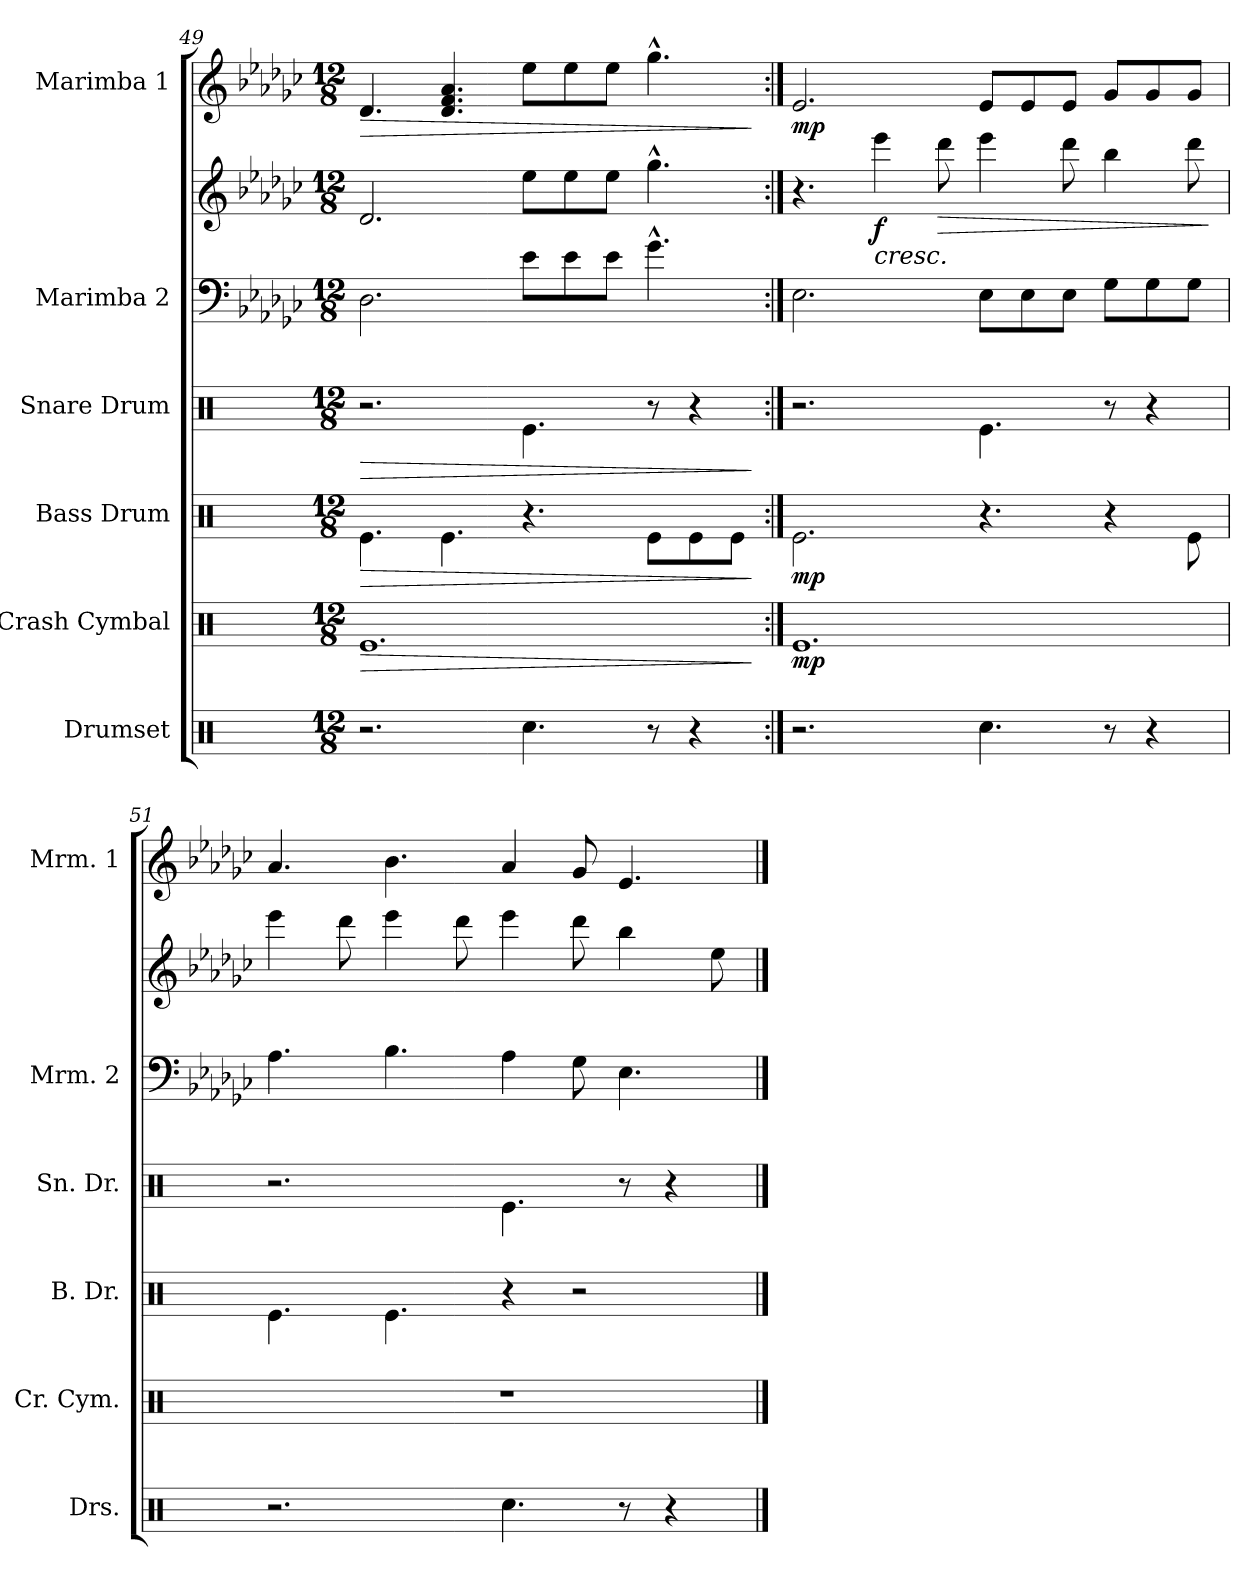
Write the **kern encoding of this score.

**kern	**kern	**dynam	**kern	**dynam	**kern	**dynam	**kern	**kern	**dynam	**kern	**dynam
*part6	*part5	*part5	*part4	*part4	*part3	*part3	*part2	*part2	*part2	*part1	*part1
*staff7	*staff6	*staff6	*staff5	*staff5	*staff4	*staff4	*staff3	*staff2	*staff2/3	*staff1	*staff1
*I"Drumset	*I"Crash Cymbal	*	*I"Bass Drum	*	*I"Snare Drum	*	*I"Marimba 2	*	*	*I"Marimba 1	*
*I'Drs.	*I'Cr. Cym.	*	*I'B. Dr.	*	*I'Sn. Dr.	*	*I'Mrm. 2	*	*	*I'Mrm. 1	*
*clefX	*clefX	*	*clefX	*	*clefX	*	*clefF4	*clefG2	*	*clefG2	*
*k[]	*k[]	*	*k[]	*	*k[]	*	*k[b-e-a-d-g-c-]	*k[b-e-a-d-g-c-]	*	*k[b-e-a-d-g-c-]	*
*M12/8	*M12/8	*	*M12/8	*	*M12/8	*	*M12/8	*M12/8	*	*M12/8	*
=49	=49	=49	=49	=49	=49	=49	=49	=49	=49	=49	=49
!	!	!LO:HP:b	!	!LO:HP:b	!	!LO:HP:b	!	!	!	!	!LO:HP:b
2.r	1.Re	>	4.Re\	>	2.r	>	2.D-\	2.d-/	.	4.d-/	>
.	.	.	4.Re\	.	.	.	.	.	.	4.d-/ 4.f/ 4.a-/	.
4.Rcc\	.	.	4.r	.	4.Re\	.	8e-\L	8ee-\L	.	8ee-\L	.
.	.	.	.	.	.	.	8e-\	8ee-\	.	8ee-\	.
.	.	.	.	.	.	.	8e-\J	8ee-\J	.	8ee-\J	.
8r	.	.	8Re\L	.	8r	.	4.g-^^\	4.gg-^^\	.	4.gg-^^\	.
4r	.	.	8Re\	.	4r	.	.	.	.	.	.
.	.	.	8Re\J	.	.	.	.	.	.	.	.
.	.	]	.	]	.	]	.	.	.	.	]
!!LO:PB:g=z
=50:|!	=50:|!	=50:|!	=50:|!	=50:|!	=50:|!	=50:|!	=50:|!	=50:|!	=50:|!	=50:|!	=50:|!
!	!	!LO:DY:b	!	!LO:DY:b	!	!LO:DY:a	!	!	!	!	!
!	!	!	!	!	!	!LO:DY:n=1:b	!	!	!	!	!LO:DY:b
2.r	1.Re	mp	2.Re\	mp	2.r	mp mp	2.E-\	4.r	.	2.e-/	mp
!	!	!	!	!	!	!	!	!	!LO:HP:b	!	!
!	!	!	!	!	!	!	!	!	!LO:DY:n=1:b	!	!
.	.	.	.	.	.	.	.	4eee-\	< f	.	.
!	!	!	!	!	!	!	!	!	!LO:HP:b	!	!
.	.	.	.	.	.	.	.	8ddd-\	>	.	.
4.Rcc\	.	.	4.r	.	4.Re\	.	8E-\L	4eee-\	.	8e-/L	.
.	.	.	.	.	.	.	8E-\	.	.	8e-/	.
.	.	.	.	.	.	.	8E-\J	8ddd-\	.	8e-/J	.
8r	.	.	4r	.	8r	.	8G-\L	4bb-\	.	8g-/L	.
4r	.	.	.	.	4r	.	8G-\	.	.	8g-/	.
.	.	.	8Re\	.	.	.	8G-\J	8ddd-\	.	8g-/J	.
.	.	.	.	.	.	.	.	.	[ ]	.	.
=51	=51	=51	=51	=51	=51	=51	=51	=51	=51	=51	=51
2.r	1.r	.	4.Re\	.	2.r	.	4.A-\	4eee-\	.	4.a-/	.
.	.	.	.	.	.	.	.	8ddd-\	.	.	.
.	.	.	4.Re\	.	.	.	4.B-\	4eee-\	.	4.b-\	.
.	.	.	.	.	.	.	.	8ddd-\	.	.	.
4.Rcc\	.	.	4r	.	4.Re\	.	4A-\	4eee-\	.	4a-/	.
.	.	.	2r	.	.	.	8G-\	8ddd-\	.	8g-/	.
8r	.	.	.	.	8r	.	4.E-\	4bb-\	.	4.e-/	.
4r	.	.	.	.	4r	.	.	.	.	.	.
.	.	.	.	.	.	.	.	8ee-\	.	.	.
==	==	==	==	==	==	==	==	==	==	==	==
*-	*-	*-	*-	*-	*-	*-	*-	*-	*-	*-	*-
